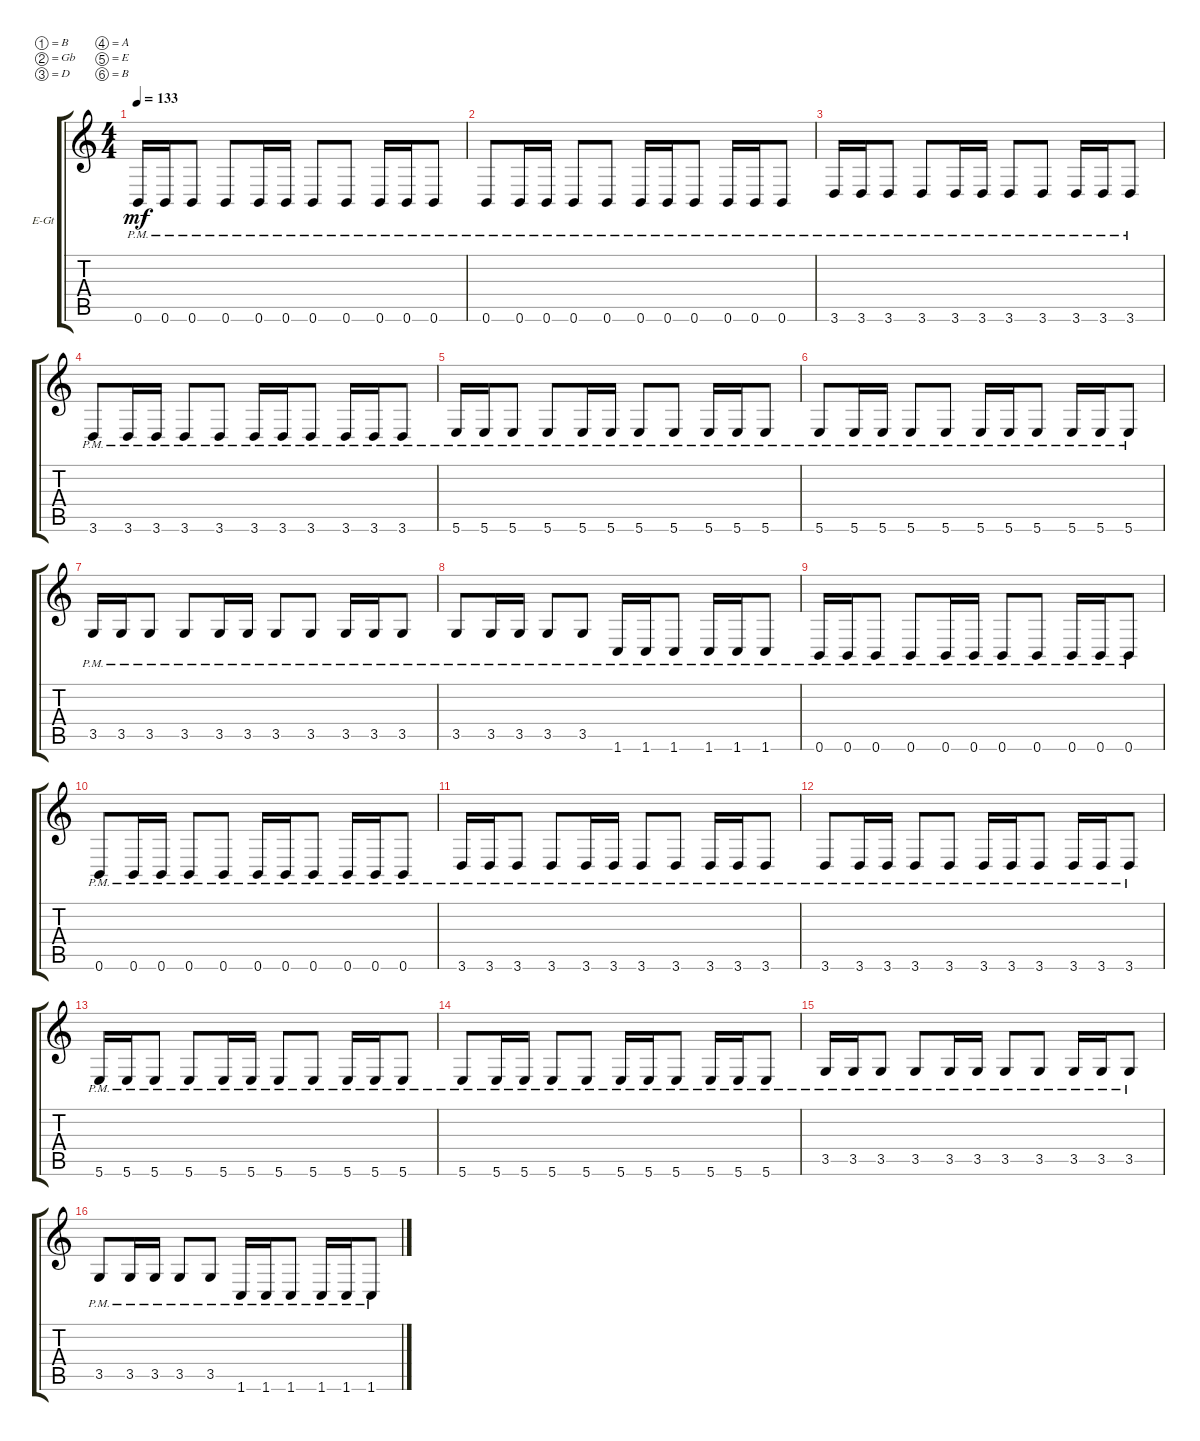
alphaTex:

\bracketExtendMode groupsimilarinstruments
\firstSystemTrackNameOrientation horizontal
\otherSystemsTrackNameOrientation horizontal
\track ("Marko Palmén" "E-Gt") {instrument distortionguitar}
\staff {score tabs}
\tuning (B3 Gb3 D3 A2 E2 B1)
\ts (4 4)
\tempo 133
\clef g2
\ks c
0.6{pm}.16{dy mf} 0.6{pm}.16 0.6{pm}.8 0.6{pm}.8 0.6{pm}.16 0.6{pm}.16 0.6{pm}.8 0.6{pm}.8 0.6{pm}.16 0.6{pm}.16 0.6{pm}.8 |
0.6{pm}.8 0.6{pm}.16 0.6{pm}.16 0.6{pm}.8 0.6{pm}.8 0.6{pm}.16 0.6{pm}.16 0.6{pm}.8 0.6{pm}.16 0.6{pm}.16 0.6{pm}.8 |
3.6{pm}.16 3.6{pm}.16 3.6{pm}.8 3.6{pm}.8 3.6{pm}.16 3.6{pm}.16 3.6{pm}.8 3.6{pm}.8 3.6{pm}.16 3.6{pm}.16 3.6{pm}.8 |
3.6{pm}.8 3.6{pm}.16 3.6{pm}.16 3.6{pm}.8 3.6{pm}.8 3.6{pm}.16 3.6{pm}.16 3.6{pm}.8 3.6{pm}.16 3.6{pm}.16 3.6{pm}.8 |
5.6{pm}.16 5.6{pm}.16 5.6{pm}.8 5.6{pm}.8 5.6{pm}.16 5.6{pm}.16 5.6{pm}.8 5.6{pm}.8 5.6{pm}.16 5.6{pm}.16 5.6{pm}.8 |
5.6{pm}.8 5.6{pm}.16 5.6{pm}.16 5.6{pm}.8 5.6{pm}.8 5.6{pm}.16 5.6{pm}.16 5.6{pm}.8 5.6{pm}.16 5.6{pm}.16 5.6{pm}.8 |
3.5{pm}.16 3.5{pm}.16 3.5{pm}.8 3.5{pm}.8 3.5{pm}.16 3.5{pm}.16 3.5{pm}.8 3.5{pm}.8 3.5{pm}.16 3.5{pm}.16 3.5{pm}.8 |
3.5{pm}.8 3.5{pm}.16 3.5{pm}.16 3.5{pm}.8 3.5{pm}.8 1.6{pm}.16 1.6{pm}.16 1.6{pm}.8 1.6{pm}.16 1.6{pm}.16 1.6{pm}.8 |
0.6{pm}.16 0.6{pm}.16 0.6{pm}.8 0.6{pm}.8 0.6{pm}.16 0.6{pm}.16 0.6{pm}.8 0.6{pm}.8 0.6{pm}.16 0.6{pm}.16 0.6{pm}.8 |
0.6{pm}.8 0.6{pm}.16 0.6{pm}.16 0.6{pm}.8 0.6{pm}.8 0.6{pm}.16 0.6{pm}.16 0.6{pm}.8 0.6{pm}.16 0.6{pm}.16 0.6{pm}.8 |
3.6{pm}.16 3.6{pm}.16 3.6{pm}.8 3.6{pm}.8 3.6{pm}.16 3.6{pm}.16 3.6{pm}.8 3.6{pm}.8 3.6{pm}.16 3.6{pm}.16 3.6{pm}.8 |
3.6{pm}.8 3.6{pm}.16 3.6{pm}.16 3.6{pm}.8 3.6{pm}.8 3.6{pm}.16 3.6{pm}.16 3.6{pm}.8 3.6{pm}.16 3.6{pm}.16 3.6{pm}.8 |
5.6{pm}.16 5.6{pm}.16 5.6{pm}.8 5.6{pm}.8 5.6{pm}.16 5.6{pm}.16 5.6{pm}.8 5.6{pm}.8 5.6{pm}.16 5.6{pm}.16 5.6{pm}.8 |
5.6{pm}.8 5.6{pm}.16 5.6{pm}.16 5.6{pm}.8 5.6{pm}.8 5.6{pm}.16 5.6{pm}.16 5.6{pm}.8 5.6{pm}.16 5.6{pm}.16 5.6{pm}.8 |
3.5{pm}.16 3.5{pm}.16 3.5{pm}.8 3.5{pm}.8 3.5{pm}.16 3.5{pm}.16 3.5{pm}.8 3.5{pm}.8 3.5{pm}.16 3.5{pm}.16 3.5{pm}.8 |
3.5{pm}.8 3.5{pm}.16 3.5{pm}.16 3.5{pm}.8 3.5{pm}.8 1.6{pm}.16 1.6{pm}.16 1.6{pm}.8 1.6{pm}.16 1.6{pm}.16 1.6{pm}.8
